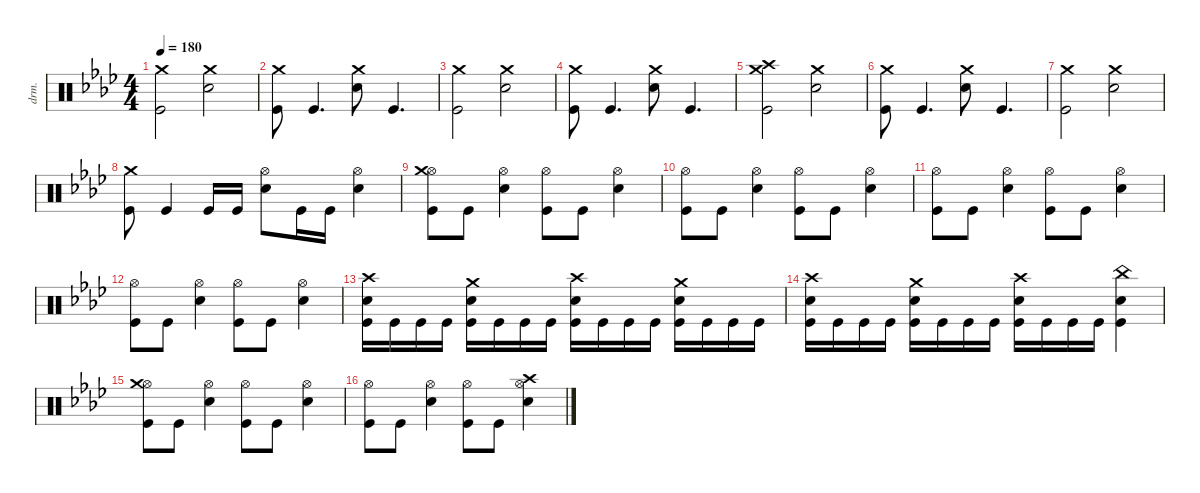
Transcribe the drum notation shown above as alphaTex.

\defaultSystemsLayout 4
\hideDynamics
\bracketExtendMode nobrackets
\track ("Percussion" "drm.") {instrument percussion}
\staff {score}
\articulation defaults
\ts (4 4)
\beaming (8 2 2 2 2)
\tempo 180
\clef neutral
\ks fminor
("Crash medium (hit)"{acc forcenatural} "Kick (hit)"{acc forcenatural}).2{dy f} ("Crash medium (hit)"{acc forcenatural} "Snare (hit) 2"{acc forcenatural}).2 |
("Crash medium (hit)"{acc forcenatural} "Kick (hit)"{acc forcenatural}).8 "Kick (hit)"{acc forcenatural}.4{d} ("Crash medium (hit)"{acc forcenatural} "Snare (hit) 2"{acc forcenatural}).8 "Kick (hit)"{acc forcenatural}.4{d} |
("Crash medium (hit)"{acc forcenatural} "Kick (hit)"{acc forcenatural}).2 ("Crash medium (hit)"{acc forcenatural} "Snare (hit) 2"{acc forcenatural}).2 |
("Crash medium (hit)"{acc forcenatural} "Kick (hit)"{acc forcenatural}).8 "Kick (hit)"{acc forcenatural}.4{d} ("Crash medium (hit)"{acc forcenatural} "Snare (hit) 2"{acc forcenatural}).8 "Kick (hit)"{acc forcenatural}.4{d} |
("Crash medium (hit)"{acc forcenatural} "Crash high (hit)"{acc forcenatural} "Kick (hit)"{acc forcenatural}).2 ("Crash medium (hit)"{acc forcenatural} "Snare (hit) 2"{acc forcenatural}).2 |
("Crash medium (hit)"{acc forcenatural} "Kick (hit)"{acc forcenatural}).8 "Kick (hit)"{acc forcenatural}.4{d} ("Crash medium (hit)"{acc forcenatural} "Snare (hit) 2"{acc forcenatural}).8 "Kick (hit)"{acc forcenatural}.4{d} |
("Crash medium (hit)"{acc forcenatural} "Kick (hit)"{acc forcenatural}).2 ("Crash medium (hit)"{acc forcenatural} "Snare (hit) 2"{acc forcenatural}).2 |
("Crash medium (hit)"{acc forcenatural} "Kick (hit)"{acc forcenatural}).8 "Kick (hit)"{acc forcenatural}.4 "Kick (hit)"{acc forcenatural}.16 "Kick (hit)"{acc forcenatural}.16 ("Hi-Hat (open)"{acc forcenatural} "Snare (hit) 2"{acc forcenatural}).8 "Kick (hit)"{acc forcenatural}.16 "Kick (hit)"{acc forcenatural}.16 ("Hi-Hat (open)"{acc forcenatural} "Snare (hit) 2"{acc forcenatural}).4 |
("Hi-Hat (open)"{acc forcenatural} "Crash medium (hit)"{acc forcenatural} "Kick (hit)"{acc forcenatural}).8 "Kick (hit)"{acc forcenatural}.8 ("Hi-Hat (open)"{acc forcenatural} "Snare (hit) 2"{acc forcenatural}).4 ("Hi-Hat (open)"{acc forcenatural} "Kick (hit)"{acc forcenatural}).8 "Kick (hit)"{acc forcenatural}.8 ("Hi-Hat (open)"{acc forcenatural} "Snare (hit) 2"{acc forcenatural}).4 |
("Hi-Hat (open)"{acc forcenatural} "Kick (hit)"{acc forcenatural}).8 "Kick (hit)"{acc forcenatural}.8 ("Hi-Hat (open)"{acc forcenatural} "Snare (hit) 2"{acc forcenatural}).4 ("Hi-Hat (open)"{acc forcenatural} "Kick (hit)"{acc forcenatural}).8 "Kick (hit)"{acc forcenatural}.8 ("Hi-Hat (open)"{acc forcenatural} "Snare (hit) 2"{acc forcenatural}).4 |
("Hi-Hat (open)"{acc forcenatural} "Kick (hit)"{acc forcenatural}).8 "Kick (hit)"{acc forcenatural}.8 ("Hi-Hat (open)"{acc forcenatural} "Snare (hit) 2"{acc forcenatural}).4 ("Hi-Hat (open)"{acc forcenatural} "Kick (hit)"{acc forcenatural}).8 "Kick (hit)"{acc forcenatural}.8 ("Hi-Hat (open)"{acc forcenatural} "Snare (hit) 2"{acc forcenatural}).4 |
("Hi-Hat (open)"{acc forcenatural} "Kick (hit)"{acc forcenatural}).8 "Kick (hit)"{acc forcenatural}.8 ("Hi-Hat (open)"{acc forcenatural} "Snare (hit) 2"{acc forcenatural}).4 ("Hi-Hat (open)"{acc forcenatural} "Kick (hit)"{acc forcenatural}).8 "Kick (hit)"{acc forcenatural}.8 ("Hi-Hat (open)"{acc forcenatural} "Snare (hit) 2"{acc forcenatural}).4 |
("Crash high (hit)"{acc forcenatural} "Snare (hit) 2"{acc forcenatural} "Kick (hit)"{acc forcenatural}).16 "Kick (hit)"{acc forcenatural}.16 "Kick (hit)"{acc forcenatural}.16 "Kick (hit)"{acc forcenatural}.16 ("Crash medium (hit)"{acc forcenatural} "Snare (hit) 2"{acc forcenatural} "Kick (hit)"{acc forcenatural}).16 "Kick (hit)"{acc forcenatural}.16 "Kick (hit)"{acc forcenatural}.16 "Kick (hit)"{acc forcenatural}.16 ("Crash high (hit)"{acc forcenatural} "Snare (hit) 2"{acc forcenatural} "Kick (hit)"{acc forcenatural}).16 "Kick (hit)"{acc forcenatural}.16 "Kick (hit)"{acc forcenatural}.16 "Kick (hit)"{acc forcenatural}.16 ("Crash medium (hit)"{acc forcenatural} "Snare (hit) 2"{acc forcenatural} "Kick (hit)"{acc forcenatural}).16 "Kick (hit)"{acc forcenatural}.16 "Kick (hit)"{acc forcenatural}.16 "Kick (hit)"{acc forcenatural}.16 |
("Crash high (hit)"{acc forcenatural} "Snare (hit) 2"{acc forcenatural} "Kick (hit)"{acc forcenatural}).16 "Kick (hit)"{acc forcenatural}.16 "Kick (hit)"{acc forcenatural}.16 "Kick (hit)"{acc forcenatural}.16 ("Crash medium (hit)"{acc forcenatural} "Snare (hit) 2"{acc forcenatural} "Kick (hit)"{acc forcenatural}).16 "Kick (hit)"{acc forcenatural}.16 "Kick (hit)"{acc forcenatural}.16 "Kick (hit)"{acc forcenatural}.16 ("Crash high (hit)"{acc forcenatural} "Snare (hit) 2"{acc forcenatural} "Kick (hit)"{acc forcenatural}).16 "Kick (hit)"{acc forcenatural}.16 "Kick (hit)"{acc forcenatural}.16 "Kick (hit)"{acc forcenatural}.16 ("China (hit)"{acc forcenatural} "Snare (hit) 2"{acc forcenatural} "Kick (hit)"{acc forcenatural}).4 |
("Hi-Hat (open)"{acc forcenatural} "Crash medium (hit)"{acc forcenatural} "Kick (hit)"{acc forcenatural}).8 "Kick (hit)"{acc forcenatural}.8 ("Hi-Hat (open)"{acc forcenatural} "Snare (hit) 2"{acc forcenatural}).4 ("Hi-Hat (open)"{acc forcenatural} "Kick (hit)"{acc forcenatural}).8 "Kick (hit)"{acc forcenatural}.8 ("Hi-Hat (open)"{acc forcenatural} "Snare (hit) 2"{acc forcenatural}).4 |
("Hi-Hat (open)"{acc forcenatural} "Kick (hit)"{acc forcenatural}).8 "Kick (hit)"{acc forcenatural}.8 ("Hi-Hat (open)"{acc forcenatural} "Snare (hit) 2"{acc forcenatural}).4 ("Hi-Hat (open)"{acc forcenatural} "Kick (hit)"{acc forcenatural}).8 "Kick (hit)"{acc forcenatural}.8 ("Hi-Hat (open)"{acc forcenatural} "Crash high (hit)"{acc forcenatural} "Snare (hit) 2"{acc forcenatural}).4
